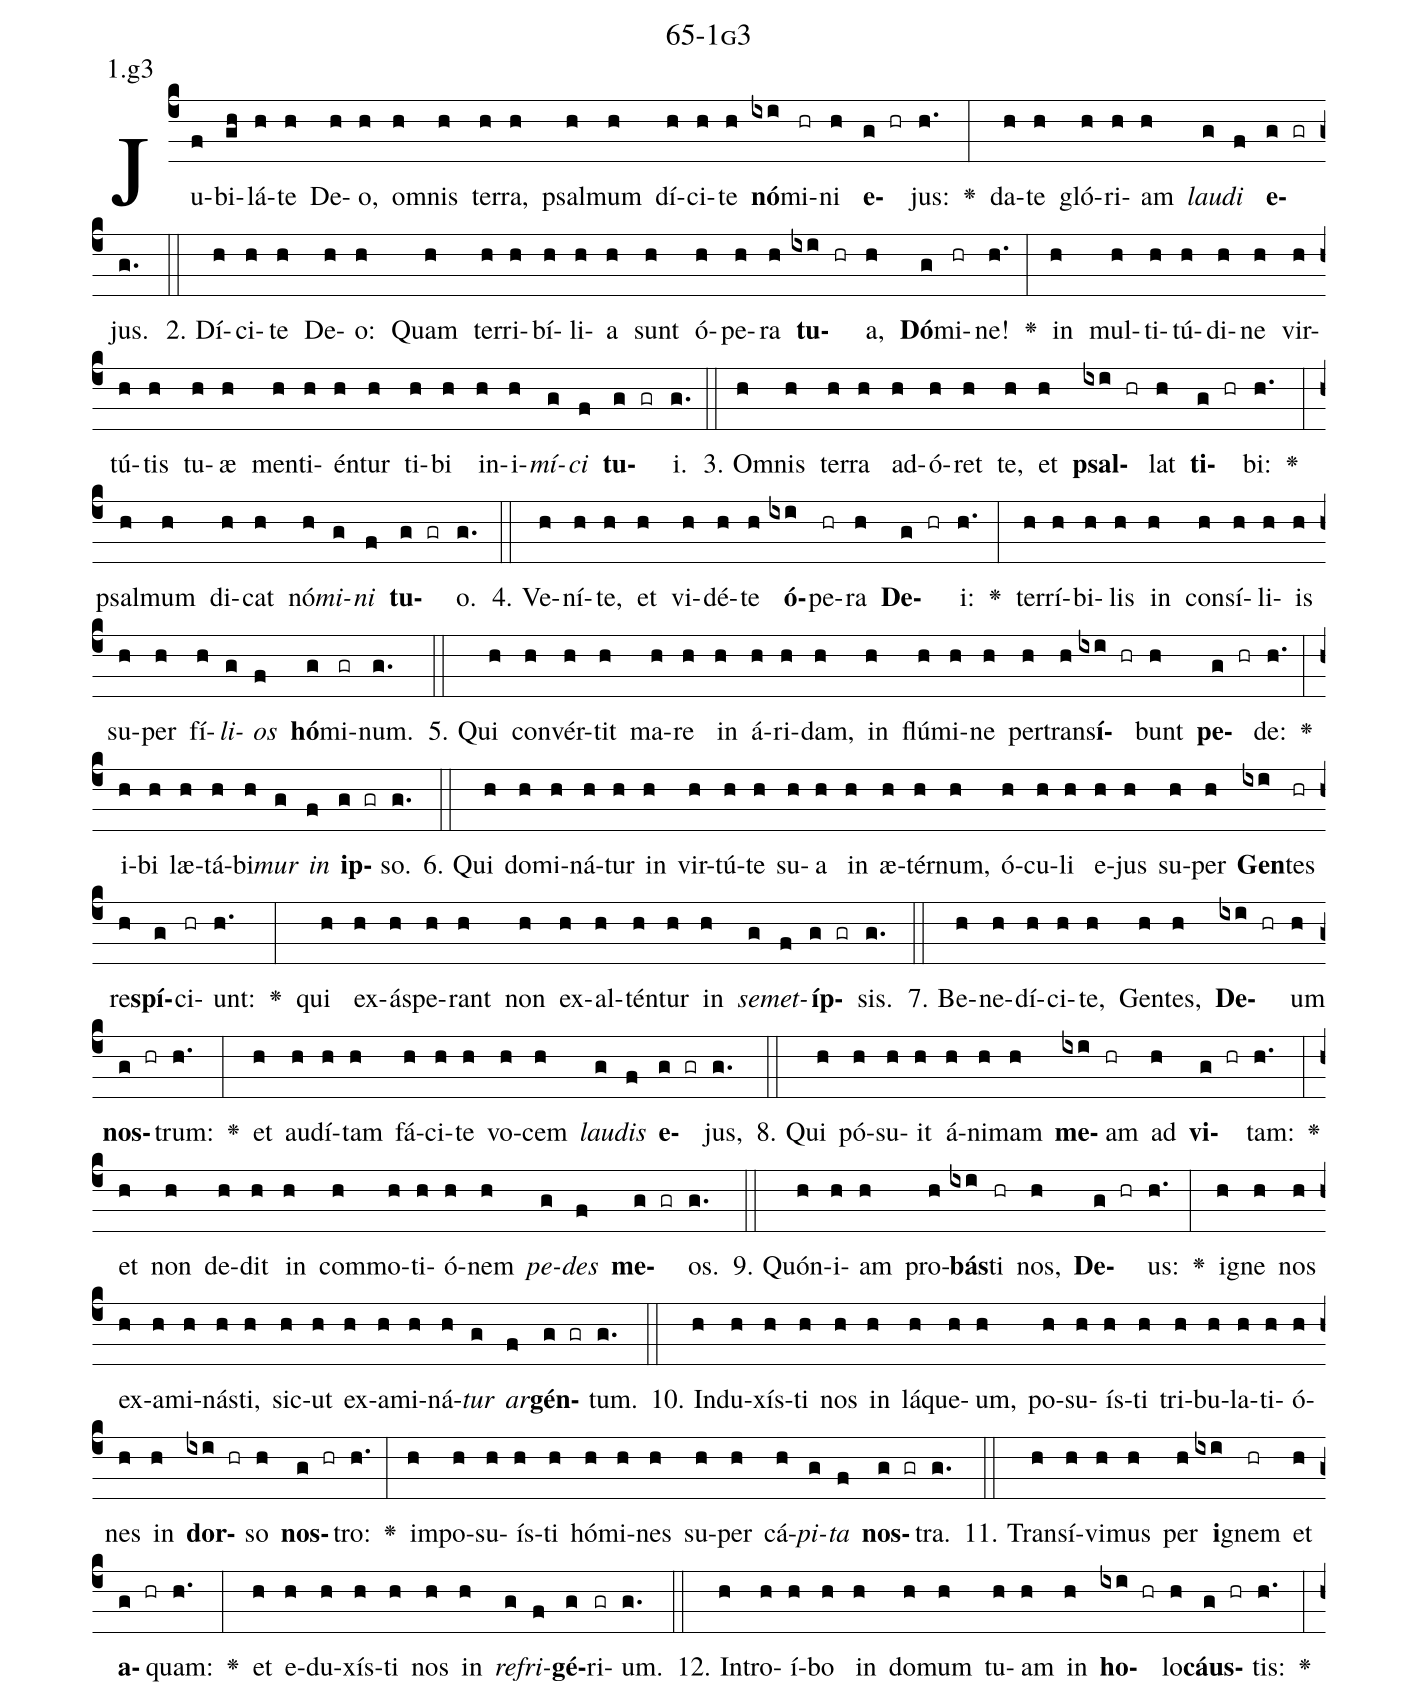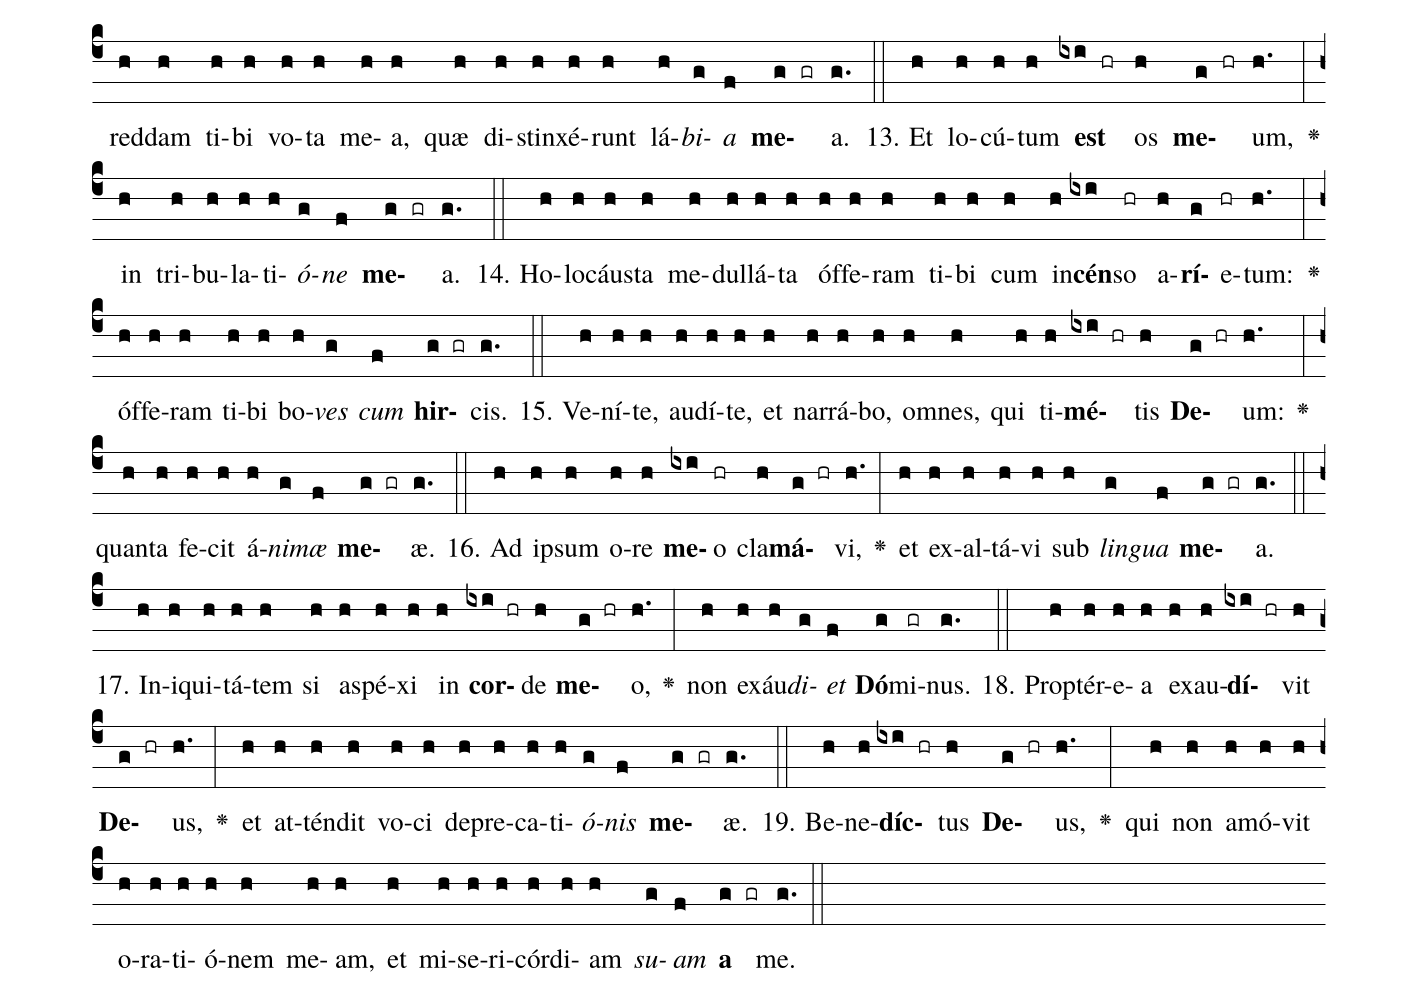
name: 65-1g3;
annotation: 1.g3;
%%
(c4)Ju(f)bi(gh)lá(h)te(h) De(h)o,(h) om(h)nis(h) ter(h)ra,(h) psal(h)mum(h) dí(h)ci(h)te(h) <b>nó</b>(ixi)mi(hr)ni(h) <b>e</b>(g hr)jus:(h.) <v>\greheightstar</v>(:) da(h)te(h) gló(h)ri(h)am(h) <i>lau</i>(g)<i>di</i>(f) <b>e</b>(g gr)jus.(g.) (::)
2. Dí(h)ci(h)te(h) De(h)o:(h) Quam(h) ter(h)ri(h)bí(h)li(h)a(h) sunt(h) ó(h)pe(h)ra(h) <b>tu</b>(ixi hr)a,(h) <b>Dó</b>(g)mi(hr)ne!(h.) <v>\greheightstar</v>(:) in(h) mul(h)ti(h)tú(h)di(h)ne(h) vir(h)tú(h)tis(h) tu(h)æ(h) men(h)ti(h)én(h)tur(h) ti(h)bi(h) in(h)i(h)<i>mí</i>(g)<i>ci</i>(f) <b>tu</b>(g gr)i.(g.) (::)
3. Om(h)nis(h) ter(h)ra(h) ad(h)ó(h)ret(h) te,(h) et(h) <b>psal</b>(ixi hr)lat(h) <b>ti</b>(g hr)bi:(h.) <v>\greheightstar</v>(:) psal(h)mum(h) di(h)cat(h) nó(h)<i>mi</i>(g)<i>ni</i>(f) <b>tu</b>(g gr)o.(g.) (::)
4. Ve(h)ní(h)te,(h) et(h) vi(h)dé(h)te(h) <b>ó</b>(ixi)pe(hr)ra(h) <b>De</b>(g hr)i:(h.) <v>\greheightstar</v>(:) ter(h)rí(h)bi(h)lis(h) in(h) con(h)sí(h)li(h)is(h) su(h)per(h) fí(h)<i>li</i>(g)<i>os</i>(f) <b>hó</b>(g)mi(gr)num.(g.) (::)
5. Qui(h) con(h)vér(h)tit(h) ma(h)re(h) in(h) á(h)ri(h)dam,(h) in(h) flú(h)mi(h)ne(h) per(h)trans(h)<b>í</b>(ixi hr)bunt(h) <b>pe</b>(g hr)de:(h.) <v>\greheightstar</v>(:) i(h)bi(h) læ(h)tá(h)bi(h)<i>mur</i>(g) <i>in</i>(f) <b>ip</b>(g gr)so.(g.) (::)
6. Qui(h) do(h)mi(h)ná(h)tur(h) in(h) vir(h)tú(h)te(h) su(h)a(h) in(h) æ(h)tér(h)num,(h) ó(h)cu(h)li(h) e(h)jus(h) su(h)per(h) <b>Gen</b>(ixi)tes(hr) re(h)<b>spí</b>(g)ci(hr)unt:(h.) <v>\greheightstar</v>(:) qui(h) ex(h)ás(h)pe(h)rant(h) non(h) ex(h)al(h)tén(h)tur(h) in(h) <i>se</i>(g)<i>met</i>(f)<b>íp</b>(g gr)sis.(g.) (::)
7. Be(h)ne(h)dí(h)ci(h)te,(h) Gen(h)tes,(h) <b>De</b>(ixi hr)um(h) <b>nos</b>(g hr)trum:(h.) <v>\greheightstar</v>(:) et(h) au(h)dí(h)tam(h) fá(h)ci(h)te(h) vo(h)cem(h) <i>lau</i>(g)<i>dis</i>(f) <b>e</b>(g gr)jus,(g.) (::)
8. Qui(h) pó(h)su(h)it(h) á(h)ni(h)mam(h) <b>me</b>(ixi)am(hr) ad(h) <b>vi</b>(g hr)tam:(h.) <v>\greheightstar</v>(:) et(h) non(h) de(h)dit(h) in(h) com(h)mo(h)ti(h)ó(h)nem(h) <i>pe</i>(g)<i>des</i>(f) <b>me</b>(g gr)os.(g.) (::)
9. Quón(h)i(h)am(h) pro(h)<b>bás</b>(ixi)ti(hr) nos,(h) <b>De</b>(g hr)us:(h.) <v>\greheightstar</v>(:) i(h)gne(h) nos(h) ex(h)a(h)mi(h)nás(h)ti,(h) sic(h)ut(h) ex(h)a(h)mi(h)ná(h)<i>tur</i>(g) <i>ar</i>(f)<b>gén</b>(g gr)tum.(g.) (::)
10. In(h)du(h)xís(h)ti(h) nos(h) in(h) lá(h)que(h)um,(h) po(h)su(h)ís(h)ti(h) tri(h)bu(h)la(h)ti(h)ó(h)nes(h) in(h) <b>dor</b>(ixi hr)so(h) <b>nos</b>(g hr)tro:(h.) <v>\greheightstar</v>(:) im(h)po(h)su(h)ís(h)ti(h) hó(h)mi(h)nes(h) su(h)per(h) cá(h)<i>pi</i>(g)<i>ta</i>(f) <b>nos</b>(g gr)tra.(g.) (::)
11. Trans(h)í(h)vi(h)mus(h) per(h) <b>i</b>(ixi)gnem(hr) et(h) <b>a</b>(g hr)quam:(h.) <v>\greheightstar</v>(:) et(h) e(h)du(h)xís(h)ti(h) nos(h) in(h) <i>re</i>(g)<i>fri</i>(f)<b>gé</b>(g)ri(gr)um.(g.) (::)
12. In(h)tro(h)í(h)bo(h) in(h) do(h)mum(h) tu(h)am(h) in(h) <b>ho</b>(ixi hr)lo(h)<b>cáus</b>(g hr)tis:(h.) <v>\greheightstar</v>(:) red(h)dam(h) ti(h)bi(h) vo(h)ta(h) me(h)a,(h) quæ(h) di(h)stin(h)xé(h)runt(h) lá(h)<i>bi</i>(g)<i>a</i>(f) <b>me</b>(g gr)a.(g.) (::)
13. Et(h) lo(h)cú(h)tum(h) <b>est</b>(ixi hr) os(h) <b>me</b>(g hr)um,(h.) <v>\greheightstar</v>(:) in(h) tri(h)bu(h)la(h)ti(h)<i>ó</i>(g)<i>ne</i>(f) <b>me</b>(g gr)a.(g.) (::)
14. Ho(h)lo(h)cáus(h)ta(h) me(h)dul(h)lá(h)ta(h) óf(h)fe(h)ram(h) ti(h)bi(h) cum(h) in(h)<b>cén</b>(ixi)so(hr) a(h)<b>rí</b>(g)e(hr)tum:(h.) <v>\greheightstar</v>(:) óf(h)fe(h)ram(h) ti(h)bi(h) bo(h)<i>ves</i>(g) <i>cum</i>(f) <b>hir</b>(g gr)cis.(g.) (::)
15. Ve(h)ní(h)te,(h) au(h)dí(h)te,(h) et(h) nar(h)rá(h)bo,(h) om(h)nes,(h) qui(h) ti(h)<b>mé</b>(ixi hr)tis(h) <b>De</b>(g hr)um:(h.) <v>\greheightstar</v>(:) quan(h)ta(h) fe(h)cit(h) á(h)<i>ni</i>(g)<i>mæ</i>(f) <b>me</b>(g gr)æ.(g.) (::)
16. Ad(h) ip(h)sum(h) o(h)re(h) <b>me</b>(ixi)o(hr) cla(h)<b>má</b>(g hr)vi,(h.) <v>\greheightstar</v>(:) et(h) ex(h)al(h)tá(h)vi(h) sub(h) <i>lin</i>(g)<i>gua</i>(f) <b>me</b>(g gr)a.(g.) (::)
17. In(h)i(h)qui(h)tá(h)tem(h) si(h) a(h)spé(h)xi(h) in(h) <b>cor</b>(ixi hr)de(h) <b>me</b>(g hr)o,(h.) <v>\greheightstar</v>(:) non(h) ex(h)áu(h)<i>di</i>(g)<i>et</i>(f) <b>Dó</b>(g)mi(gr)nus.(g.) (::)
18. Prop(h)tér(h)e(h)a(h) ex(h)au(h)<b>dí</b>(ixi hr)vit(h) <b>De</b>(g hr)us,(h.) <v>\greheightstar</v>(:) et(h) at(h)tén(h)dit(h) vo(h)ci(h) de(h)pre(h)ca(h)ti(h)<i>ó</i>(g)<i>nis</i>(f) <b>me</b>(g gr)æ.(g.) (::)
19. Be(h)ne(h)<b>díc</b>(ixi hr)tus(h) <b>De</b>(g hr)us,(h.) <v>\greheightstar</v>(:) qui(h) non(h) a(h)mó(h)vit(h) o(h)ra(h)ti(h)ó(h)nem(h) me(h)am,(h) et(h) mi(h)se(h)ri(h)cór(h)di(h)am(h) <i>su</i>(g)<i>am</i>(f) <b>a</b>(g gr) me.(g.) (::)
